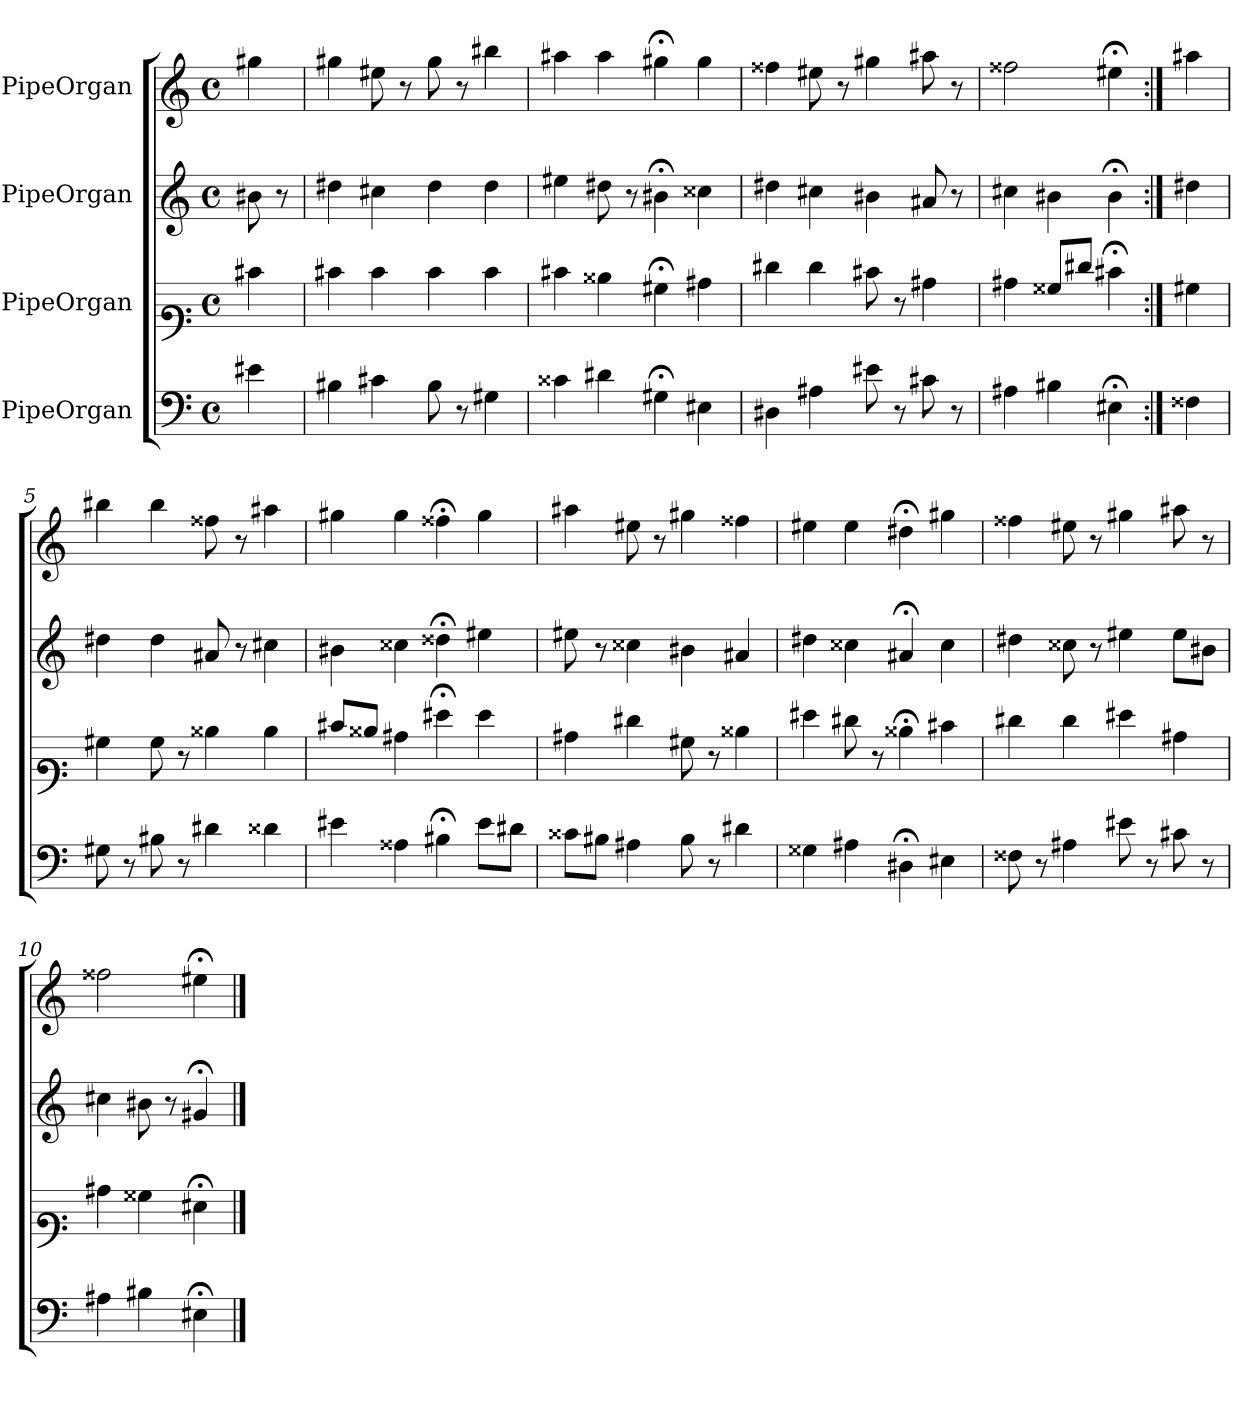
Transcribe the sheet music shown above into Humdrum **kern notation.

**kern	**kern	**kern	**kern
*part4	*part3	*part2	*part1
*staff4	*staff3	*staff2	*staff1
*I"PipeOrgan	*I"PipeOrgan	*I"PipeOrgan	*I"PipeOrgan
*clefF4	*clefF2	*clefG2	*clefG2
*k[]	*k[]	*k[]	*k[]
*M4/4	*M4/4	*M4/4	*M4/4
*met(c)	*met(c)	*met(c)	*met(c)
*MM60	*MM60	*MM60	*MM60
=	=	=	=
4e#X	4g#X	8b#X	4gg#X
.	.	8r	.
=1	=1	=1	=1
4B#X	4g#X	4dd#X	4gg#X
4c#X	4g#	4cc#X	8ee#X
.	.	.	8r
8B#	4g#	4dd#	8gg#
8r	.	.	8r
4G#X	4g#	4dd#	4bb#X
=2	=2	=2	=2
4c##X	4g#X	4ee#X	4aa#X
4d#X	4f##X	8dd#X	4aa#
.	.	8r	.
4G#X;<	4d#X;<	4b#X;<	4gg#X;<
4E#X	4e#X	4cc##X	4gg#
=3	=3	=3	=3
4D#X	4a#X	4dd#X	4ff##X
4A#X	4a#	4cc#X	8ee#X
.	.	.	8r
8e#X	8g#X	4b#X	4gg#X
8r	8r	.	.
8c#X	4e#X	8a#X	8aa#X
8r	.	8r	8r
=4	=4	=4	=4
4A#X	4e#X	4cc#X	2ff##X
4B#X	8d##X/L	4b#X	.
.	8a#X/J	.	.
4E#X;<	4g#X;<	4b#;<	4ee#X;<
=:|!	=:|!	=:|!	=:|!
4F##X	4d#X	4dd#X	4aa#X
=5	=5	=5	=5
8G#X	4d#X	4dd#X	4bb#X
8r	.	.	.
8B#X	8d#	4dd#	4bb#
8r	8r	.	.
4d#X	4f##X	8a#X	8ff##X
.	.	8r	8r
4d##X	4f##	4cc#X	4aa#X
=6	=6	=6	=6
4e#X	8g#X/L	4b#X	4gg#X
.	8f##X/J	.	.
4A##X	4e#X	4cc##X	4gg#
4B#X;<	4b#X;<	4dd##X;<	4ff##X;<
8e#\L	4b#	4ee#X	4gg#
8d#X\J	.	.	.
=7	=7	=7	=7
8c##X\L	4e#X	8ee#X	4aa#X
8B#X\J	.	8r	.
4A#X	4a#X	4cc##X	8ee#X
.	.	.	8r
8B#	8d#X	4b#X	4gg#X
8r	8r	.	.
4d#X	4f##X	4a#X	4ff##X
=8	=8	=8	=8
4G##X	4b#X	4dd#X	4ee#X
4A#X	8a#X	4cc##X	4ee#
.	8r	.	.
4D#X;<	4f##X;<	4a#X;<	4dd#X;<
4E#X	4g#X	4cc##	4gg#X
=9	=9	=9	=9
8F##X	4a#X	4dd#X	4ff##X
8r	.	.	.
4A#X	4a#	8cc##X	8ee#X
.	.	8r	8r
8e#X	4b#X	4ee#X	4gg#X
8r	.	.	.
8c#X	4e#X	8ee#\L	8aa#X
8r	.	8b#X\J	8r
=10	=10	=10	=10
4A#X	4e#X	4cc#X	2ff##X
4B#X	4d##X	8b#X	.
.	.	8r	.
4E#X;<	4B#X;<	4g#X;<	4ee#X;<
==	==	==	==
*-	*-	*-	*-
